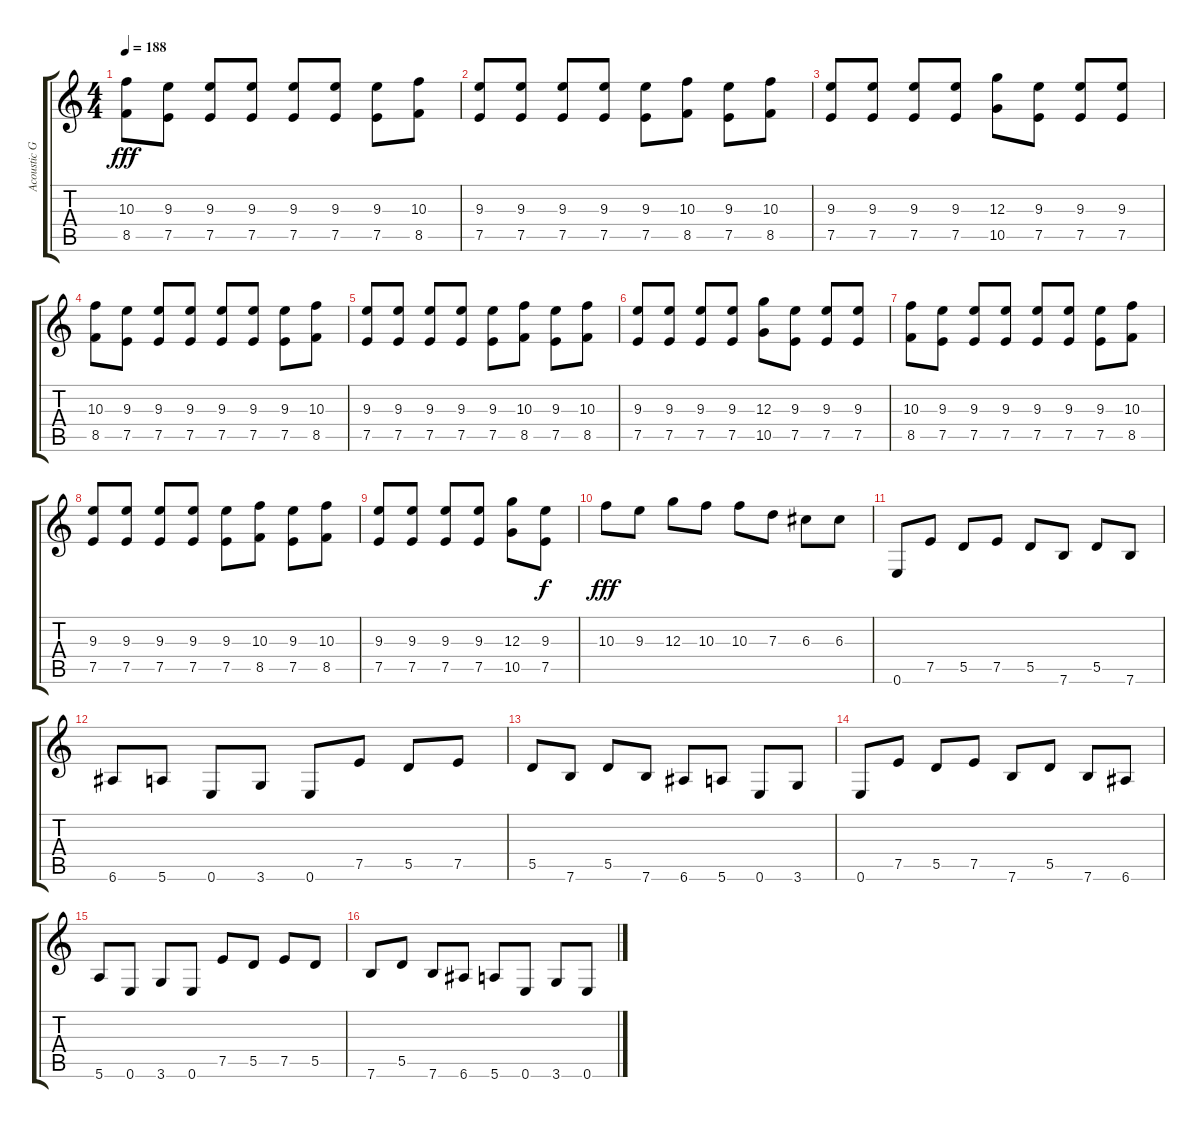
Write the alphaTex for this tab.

\track ("Acoustic Guitar" "Acoustic G") {instrument acousticguitarnylon}
\staff {score tabs}
\tuning (E4 B3 G3 D3 A2 E2) {hide}
\ts (4 4)
\tempo 188
\clef g2
\ks c
(10.3 8.5).8{dy fff} (9.3 7.5).8 (9.3 7.5).8 (9.3 7.5).8 (9.3 7.5).8 (9.3 7.5).8 (9.3 7.5).8 (10.3 8.5).8 |
(9.3 7.5).8 (9.3 7.5).8 (9.3 7.5).8 (9.3 7.5).8 (9.3 7.5).8 (10.3 8.5).8 (9.3 7.5).8 (10.3 8.5).8 |
(9.3 7.5).8 (9.3 7.5).8 (9.3 7.5).8 (9.3 7.5).8 (12.3 10.5).8 (9.3 7.5).8 (9.3 7.5).8 (9.3 7.5).8 |
(10.3 8.5).8 (9.3 7.5).8 (9.3 7.5).8 (9.3 7.5).8 (9.3 7.5).8 (9.3 7.5).8 (9.3 7.5).8 (10.3 8.5).8 |
(9.3 7.5).8 (9.3 7.5).8 (9.3 7.5).8 (9.3 7.5).8 (9.3 7.5).8 (10.3 8.5).8 (9.3 7.5).8 (10.3 8.5).8 |
(9.3 7.5).8 (9.3 7.5).8 (9.3 7.5).8 (9.3 7.5).8 (12.3 10.5).8 (9.3 7.5).8 (9.3 7.5).8 (9.3 7.5).8 |
(10.3 8.5).8 (9.3 7.5).8 (9.3 7.5).8 (9.3 7.5).8 (9.3 7.5).8 (9.3 7.5).8 (9.3 7.5).8 (10.3 8.5).8 |
(9.3 7.5).8 (9.3 7.5).8 (9.3 7.5).8 (9.3 7.5).8 (9.3 7.5).8 (10.3 8.5).8 (9.3 7.5).8 (10.3 8.5).8 |
(9.3 7.5).8 (9.3 7.5).8 (9.3 7.5).8 (9.3 7.5).8 (12.3 10.5).8 (9.3 7.5).8{dy f} |
10.3.8{dy fff} 9.3.8 12.3.8 10.3.8 10.3.8 7.3.8 6.3.8 6.3.8 |
0.6.8 7.5.8 5.5.8 7.5.8 5.5.8 7.6.8 5.5.8 7.6.8 |
6.6.8 5.6.8 0.6.8 3.6.8 0.6.8 7.5.8 5.5.8 7.5.8 |
5.5.8 7.6.8 5.5.8 7.6.8 6.6.8 5.6.8 0.6.8 3.6.8 |
0.6.8 7.5.8 5.5.8 7.5.8 7.6.8 5.5.8 7.6.8 6.6.8 |
5.6.8 0.6.8 3.6.8 0.6.8 7.5.8 5.5.8 7.5.8 5.5.8 |
7.6.8 5.5.8 7.6.8 6.6.8 5.6.8 0.6.8 3.6.8 0.6.8
